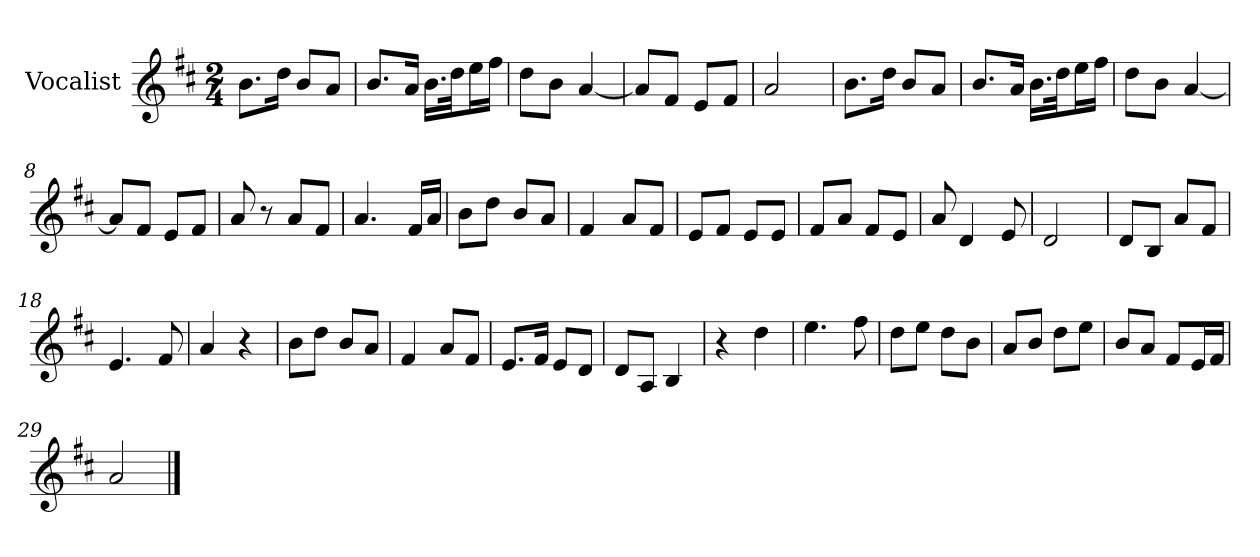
**kern
*part1
*staff1
*I"Vocalist
*k[f#c#]
*D:
*M2/4
=
8.bL
16ddJk
8bL
8aJ
=1
8.bL
16aJk
16.bLL
32ddJk
16eeL
16ff#JJ
=2
8ddL
8bJ
[4a
=3
8aL]
8f#J
8eL
8f#J
=4
2a
=5
8.bL
16ddJk
8bL
8aJ
=6
8.bL
16aJk
16.bLL
32ddJk
16eeL
16ff#JJ
=7
8ddL
8bJ
[4a
=8
8aL]
8f#J
8eL
8f#J
=9
8a
8r
8aL
8f#J
=10
4.a
16f#LL
16aJJ
=11
8bL
8ddJ
8bL
8aJ
=12
4f#
8aL
8f#J
=13
8eL
8f#J
8eL
8eJ
=14
8f#L
8aJ
8f#L
8eJ
=15
8a
4d
8e
=16
2d
=17
8dL
8BJ
8aL
8f#J
=18
4.e
8f#
=19
4a
4r
=20
8bL
8ddJ
8bL
8aJ
=21
4f#
8aL
8f#J
=22
8.eL
16f#Jk
8eL
8dJ
=23
8dL
8AJ
4B
=24
4r
4dd
=25
4.ee
8ff#
=26
8ddL
8eeJ
8ddL
8bJ
=27
8aL
8bJ
8ddL
8eeJ
=28
8bL
8aJ
8f#L
16eL
16f#JJ
=29
2a
==
*-
